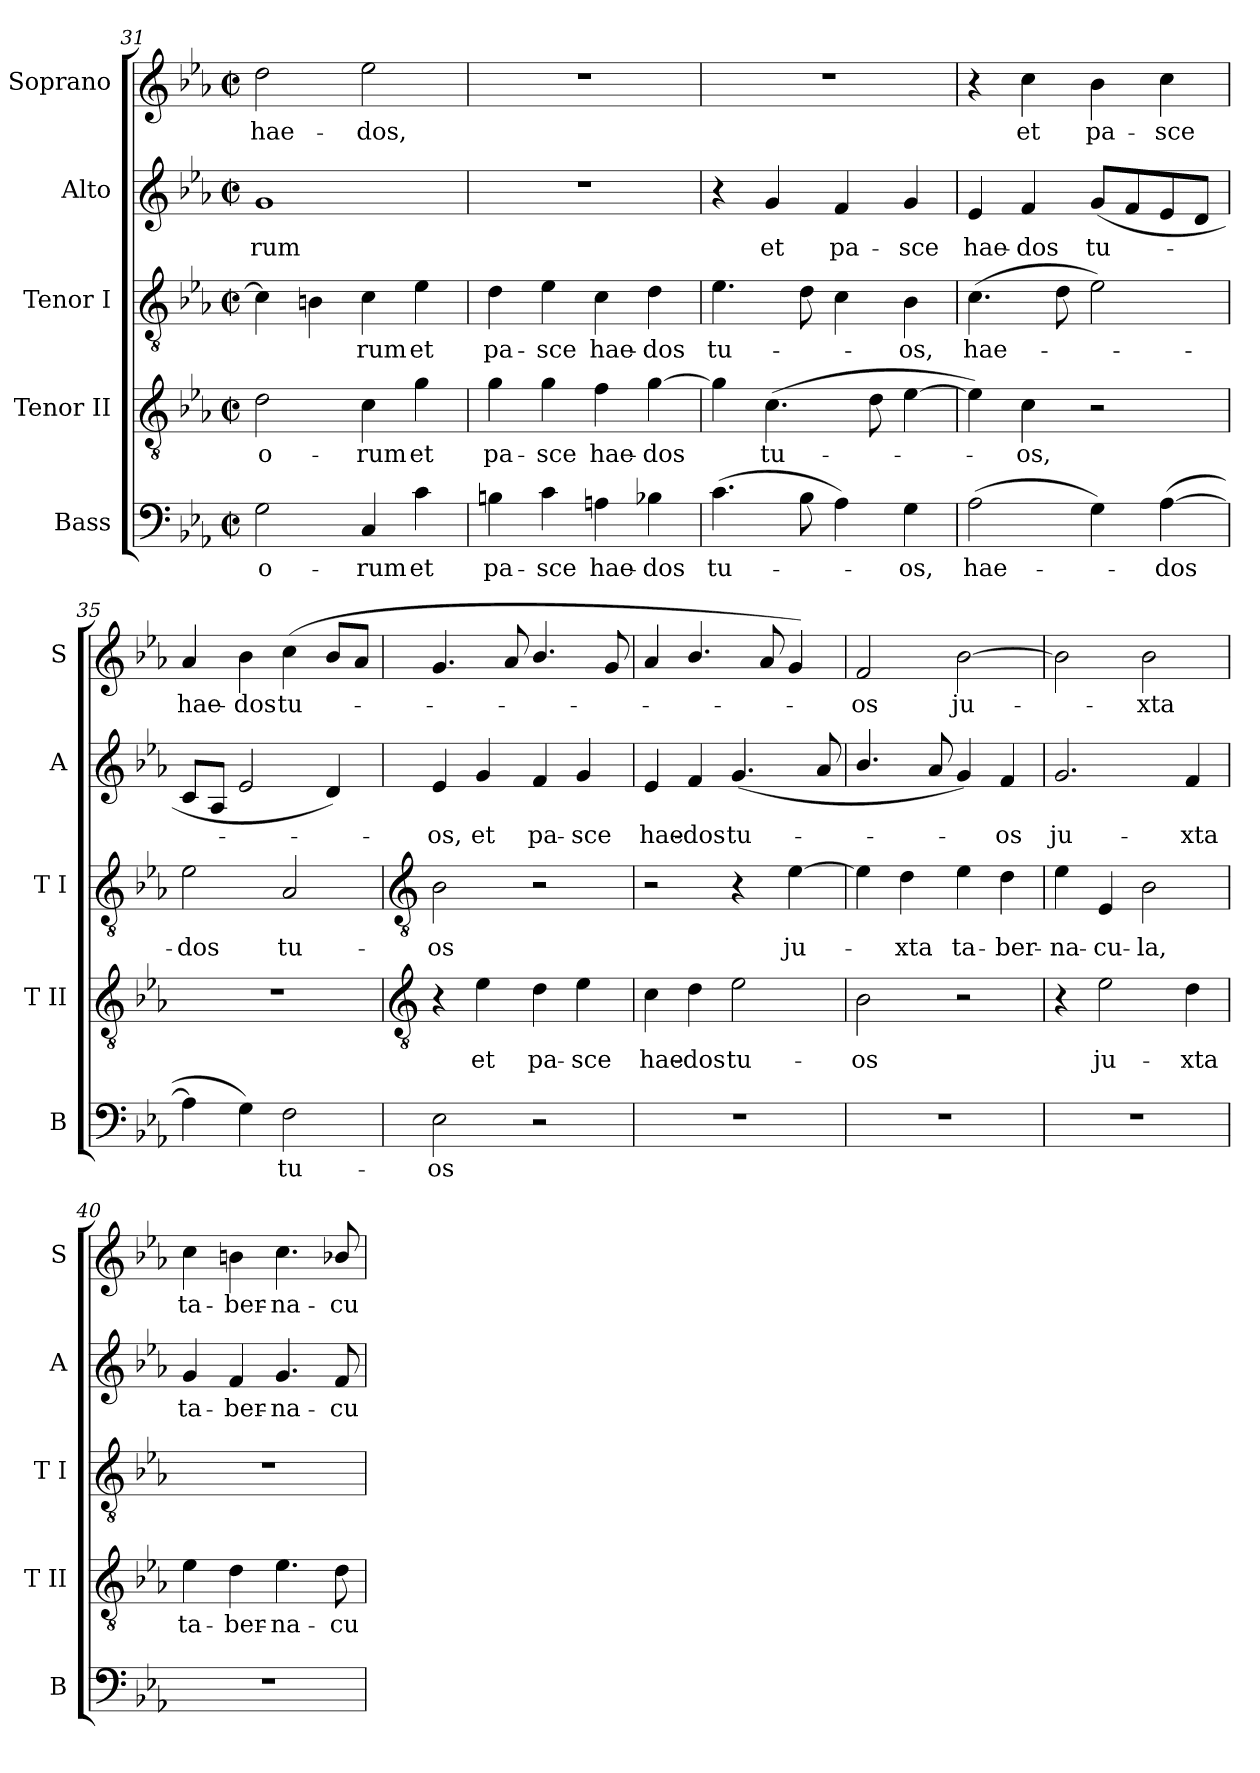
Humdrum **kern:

**kern	**text	**kern	**text	**kern	**text	**kern	**text	**kern	**text
*part5	*part5	*part4	*part4	*part3	*part3	*part2	*part2	*part1	*part1
*staff5	*staff5	*staff4	*staff4	*staff3	*staff3	*staff2	*staff2	*staff1	*staff1
*I"Bass	*	*I"Tenor II	*	*I"Tenor I	*	*I"Alto	*	*I"Soprano	*
*I'B	*	*I'T II	*	*I'T I	*	*I'A	*	*I'S	*
!!LO:LB:g=z
*clefF4	*	*clefGv2	*	*clefGv2	*	*clefG2	*	*clefG2	*
*k[b-e-a-]	*	*k[b-e-a-]	*	*k[b-e-a-]	*	*k[b-e-a-]	*	*k[b-e-a-]	*
*E-:	*	*E-:	*	*E-:	*	*E-:	*	*E-:	*
*M2/2	*	*M2/2	*	*M2/2	*	*M2/2	*	*M2/2	*
*met(c|)	*	*met(c|)	*	*met(c|)	*	*met(c|)	*	*met(c|)	*
=31	=31	=31	=31	=31	=31	=31	=31	=31	=31
!	!LO:LY:b	!	!LO:LY:b	!	!	!	!LO:LY:b	!	!LO:LY:b
2G	-o-	2d	-o-	4c]	.	1g	rum	2dd	hae-
.	.	.	.	4Bn	.	.	.	.	.
!	!LO:LY:b	!	!LO:LY:b	!	!LO:LY:b	!	!	!	!LO:LY:b
4C	-rum	4c	-rum	4c	rum	.	.	2ee-	-dos,
!	!LO:LY:b	!	!LO:LY:b	!	!LO:LY:b	!	!	!	!
4c	et	4g	et	4e-	et	.	.	.	.
=32	=32	=32	=32	=32	=32	=32	=32	=32	=32
!	!LO:LY:b	!	!LO:LY:b	!	!LO:LY:b	!	!	!	!
4Bn	pa-	4g	pa-	4d	pa-	1r	.	1r	.
!	!LO:LY:b	!	!LO:LY:b	!	!LO:LY:b	!	!	!	!
4c	-sce	4g	-sce	4e-	-sce	.	.	.	.
!	!LO:LY:b	!	!LO:LY:b	!	!LO:LY:b	!	!	!	!
4An	hae-	4f	hae-	4c	hae-	.	.	.	.
!	!LO:LY:b	!	!LO:LY:b	!	!LO:LY:b	!	!	!	!
4B-X	-dos	[4g	-dos	4d	-dos	.	.	.	.
=33	=33	=33	=33	=33	=33	=33	=33	=33	=33
!	!LO:LY:b	!	!	!	!LO:LY:b	!	!	!	!
(>4.c	tu-	4g]	.	4.e-	tu-	4r	.	1r	.
!	!	!	!LO:LY:b	!	!	!	!LO:LY:b	!	!
.	.	(>4.c	tu-	.	.	4g	et	.	.
8B-	.	.	.	8d	.	.	.	.	.
!	!	!	!	!	!	!	!LO:LY:b	!	!
4A-)	.	.	.	4c	.	4f	pa-	.	.
.	.	8d	.	.	.	.	.	.	.
!	!LO:LY:b	!	!	!	!LO:LY:b	!	!LO:LY:b	!	!
4G	os,	[4e-	.	4B-	os,	4g	-sce	.	.
=34	=34	=34	=34	=34	=34	=34	=34	=34	=34
!	!LO:LY:b	!	!	!	!LO:LY:b	!	!LO:LY:b	!	!
(>2A-	hae-	4e-])	.	(>4.c	hae-	4e-	hae-	4r	.
!	!	!	!LO:LY:b	!	!	!	!LO:LY:b	!	!LO:LY:b
.	.	4c	os,	.	.	4f	-dos	4cc	et
.	.	.	.	8d	.	.	.	.	.
!	!	!	!	!	!	!	!LO:LY:b	!	!LO:LY:b
4G)	.	2r	.	2e-)	.	(<8gL	tu-	4b-	pa-
.	.	.	.	.	.	8f	.	.	.
!	!LO:LY:b	!	!	!	!	!	!	!	!LO:LY:b
(>[4A-	dos	.	.	.	.	8e-	.	4cc	-sce
.	.	.	.	.	.	8dJ	.	.	.
=35	=35	=35	=35	=35	=35	=35	=35	=35	=35
!	!	!	!	!	!LO:LY:b	!	!	!	!LO:LY:b
4A-]	.	1r	.	2e-	dos	8cL	.	4a-	hae-
.	.	.	.	.	.	8A-J	.	.	.
!	!	!	!	!	!	!	!	!	!LO:LY:b
4G)	.	.	.	.	.	2e-	.	4b-	-dos
!	!LO:LY:b	!	!	!	!LO:LY:b	!	!	!	!LO:LY:b
2F	tu-	.	.	2A-	tu-	.	.	(<4cc	tu-
.	.	.	.	.	.	4d)	.	8b-L	.
.	.	.	.	.	.	.	.	8a-J	.
!!LO:LB:g=z
=36	=36	=36	=36	=36	=36	=36	=36	=36	=36
*	*	*clefGv2	*	*clefGv2	*	*	*	*	*
!	!LO:LY:b	!	!	!	!LO:LY:b	!	!LO:LY:b	!	!
2E-	-os	4r	.	2B-	-os	4e-	os,	4.g	.
!	!	!	!LO:LY:b	!	!	!	!LO:LY:b	!	!
.	.	4e-	et	.	.	4g	et	.	.
.	.	.	.	.	.	.	.	8a-	.
!	!	!	!LO:LY:b	!	!	!	!LO:LY:b	!	!
2r	.	4d	pa-	2r	.	4f	pa-	4.b-/	.
!	!	!	!LO:LY:b	!	!	!	!LO:LY:b	!	!
.	.	4e-	-sce	.	.	4g	-sce	.	.
.	.	.	.	.	.	.	.	8g	.
=37	=37	=37	=37	=37	=37	=37	=37	=37	=37
!	!	!	!LO:LY:b	!	!	!	!LO:LY:b	!	!
1r	.	4c	hae-	2r	.	4e-	hae-	4a-	.
!	!	!	!LO:LY:b	!	!	!	!LO:LY:b	!	!
.	.	4d	-dos	.	.	4f	-dos	4.b-/	.
!	!	!	!LO:LY:b	!	!	!	!LO:LY:b	!	!
.	.	2e-	tu-	4r	.	(<4.g	tu-	.	.
.	.	.	.	.	.	.	.	8a-	.
!	!	!	!	!	!LO:LY:b	!	!	!	!
.	.	.	.	[4e-	ju-	.	.	4g)	.
.	.	.	.	.	.	8a-	.	.	.
=38	=38	=38	=38	=38	=38	=38	=38	=38	=38
!	!	!	!LO:LY:b	!	!	!	!	!	!LO:LY:b
1r	.	2B-	-os	4e-]	.	4.b-/	.	2f	os
!	!	!	!	!	!LO:LY:b	!	!	!	!
.	.	.	.	4d	xta	.	.	.	.
.	.	.	.	.	.	8a-	.	.	.
!	!	!	!	!	!LO:LY:b	!	!	!	!LO:LY:b
.	.	2r	.	4e-	ta-	4g)	.	[2b-	ju-
!	!	!	!	!	!LO:LY:b	!	!LO:LY:b	!	!
.	.	.	.	4d	-ber-	4f	os	.	.
=39	=39	=39	=39	=39	=39	=39	=39	=39	=39
!	!	!	!	!	!LO:LY:b	!	!LO:LY:b	!	!
1r	.	4r	.	4e-	-na-	2.g	ju-	2b-]	.
!	!	!	!LO:LY:b	!	!LO:LY:b	!	!	!	!
.	.	2e-	ju-	4E-	-cu-	.	.	.	.
!	!	!	!	!	!LO:LY:b	!	!	!	!LO:LY:b
.	.	.	.	2B-	-la,	.	.	2b-	xta
!	!	!	!LO:LY:b	!	!	!	!LO:LY:b	!	!
.	.	4d	-xta	.	.	4f	-xta	.	.
=40	=40	=40	=40	=40	=40	=40	=40	=40	=40
!	!	!	!LO:LY:b	!	!	!	!LO:LY:b	!	!LO:LY:b
1r	.	4e-	ta-	1r	.	4g	ta-	4cc	ta-
!	!	!	!LO:LY:b	!	!	!	!LO:LY:b	!	!LO:LY:b
.	.	4d	-ber-	.	.	4f	-ber-	4bn	-ber-
!	!	!	!LO:LY:b	!	!	!	!LO:LY:b	!	!LO:LY:b
.	.	4.e-	-na-	.	.	4.g	-na-	4.cc	-na-
!	!	!	!LO:LY:b	!	!	!	!LO:LY:b	!	!LO:LY:b
.	.	8d	-cu-	.	.	8f	-cu-	8b-X/	-cu-
=	=	=	=	=	=	=	=	=	=
*-	*-	*-	*-	*-	*-	*-	*-	*-	*-
